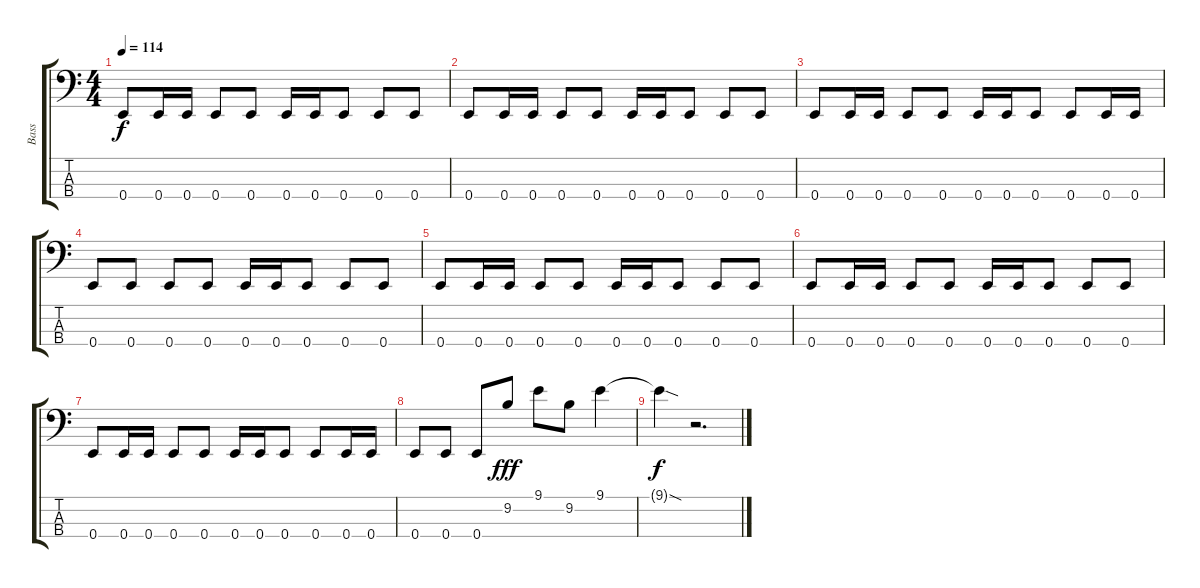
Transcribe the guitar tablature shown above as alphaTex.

\track ("Bass" "Bass") {instrument slapbass1}
\staff {score tabs}
\tuning (G2 D2 A1 E1) {hide}
\ts (4 4)
\tempo 114
\clef f4
\ks c
0.4.8{dy f} 0.4.16 0.4.16 0.4.8 0.4.8 0.4.16 0.4.16 0.4.8 0.4.8 0.4.8 |
0.4.8 0.4.16 0.4.16 0.4.8 0.4.8 0.4.16 0.4.16 0.4.8 0.4.8 0.4.8 |
0.4.8 0.4.16 0.4.16 0.4.8 0.4.8 0.4.16 0.4.16 0.4.8 0.4.8 0.4.16 0.4.16 |
0.4.8 0.4.8 0.4.8 0.4.8 0.4.16 0.4.16 0.4.8 0.4.8 0.4.8 |
0.4.8 0.4.16 0.4.16 0.4.8 0.4.8 0.4.16 0.4.16 0.4.8 0.4.8 0.4.8 |
0.4.8 0.4.16 0.4.16 0.4.8 0.4.8 0.4.16 0.4.16 0.4.8 0.4.8 0.4.8 |
0.4.8 0.4.16 0.4.16 0.4.8 0.4.8 0.4.16 0.4.16 0.4.8 0.4.8 0.4.16 0.4.16 |
0.4.8 0.4.8 0.4.8 9.2.8{dy fff} 9.1.8 9.2.8 9.1.4 |
9.1{sod t}.4{dy f} r.2{d}
